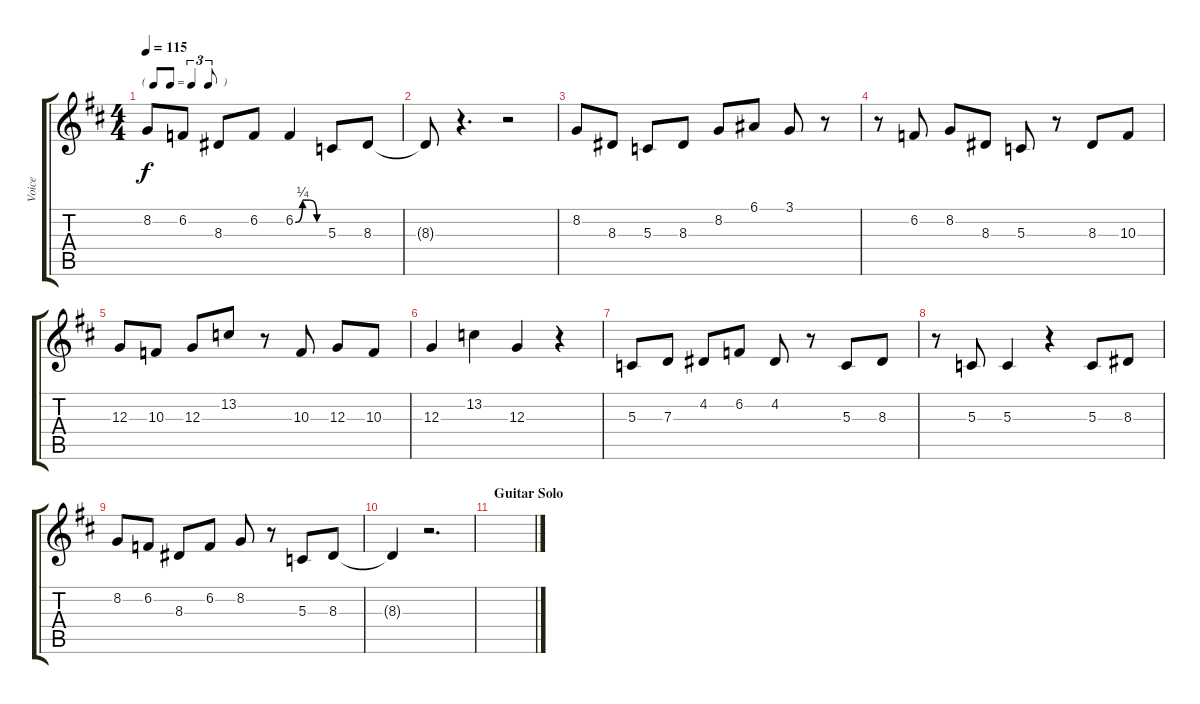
\track ("Voice" "Voice") {instrument violin}
\staff {score tabs}
\tuning (E4 B3 G3 D3 A2 E2) {hide}
\ts (4 4)
\tf triplet8th
\tempo 115
\clef g2
\ks d
8.2.8{dy f} 6.2.8 8.3.8 6.2.8 6.2{be (custom 0 0 15 1 30 1 45 0 60 0)}.4 5.3.8 8.3.8 |
8.3{t}.8 r.4{d} r.2 |
8.2.8 8.3.8 5.3.8 8.3.8 8.2.8 6.1.8 3.1.8 r.8 |
r.8 6.2.8 8.2.8 8.3.8 5.3.8 r.8 8.3.8 10.3.8 |
12.3.8 10.3.8 12.3.8 13.2.8 r.8 10.3.8 12.3.8 10.3.8 |
12.3.4 13.2.4 12.3.4 r.4 |
5.3.8 7.3.8 4.2.8 6.2.8 4.2.8 r.8 5.3.8 8.3.8 |
r.8 5.3.8 5.3.4 r.4 5.3.8 8.3.8 |
8.2.8 6.2.8 8.3.8 6.2.8 8.2.8 r.8 5.3.8 8.3.8 |
8.3{t}.4 r.2{d} |
\section ("" "Guitar Solo")
